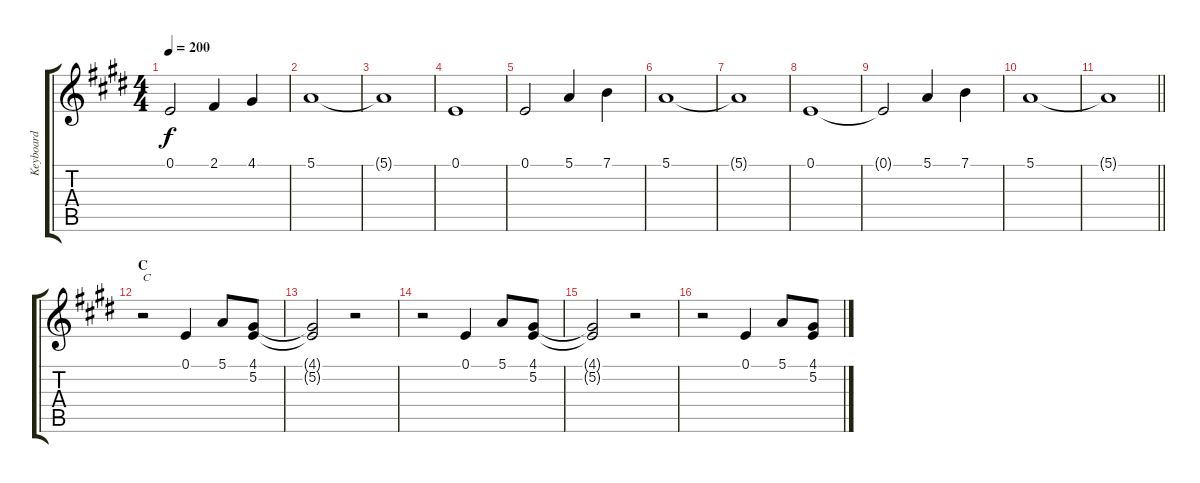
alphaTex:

\track ("Keyboard" "Keyboard") {instrument pad6metallic}
\staff {score tabs}
\tuning (E4 B3 G3 D3 A2 E2) {hide}
\ts (4 4)
\tempo 200
\clef g2
\ks e
0.1{t}.2{dy f} 2.1.4 4.1.4 |
5.1.1 |
5.1{t}.1 |
0.1.1 |
0.1.2 5.1.4 7.1.4 |
5.1.1 |
5.1{t}.1 |
0.1.1 |
0.1{t}.2 5.1.4 7.1.4 |
5.1.1 |
\barLineRight lightlight
5.1{t}.1 |
\section ("" "C")
r.2{txt "C"} 0.1.4 5.1.8 (4.1 5.2).8 |
(4.1{t} 5.2{t}).2 r.2 |
r.2 0.1.4 5.1.8 (4.1 5.2).8 |
(4.1{t} 5.2{t}).2 r.2 |
r.2 0.1.4 5.1.8 (4.1 5.2).8
